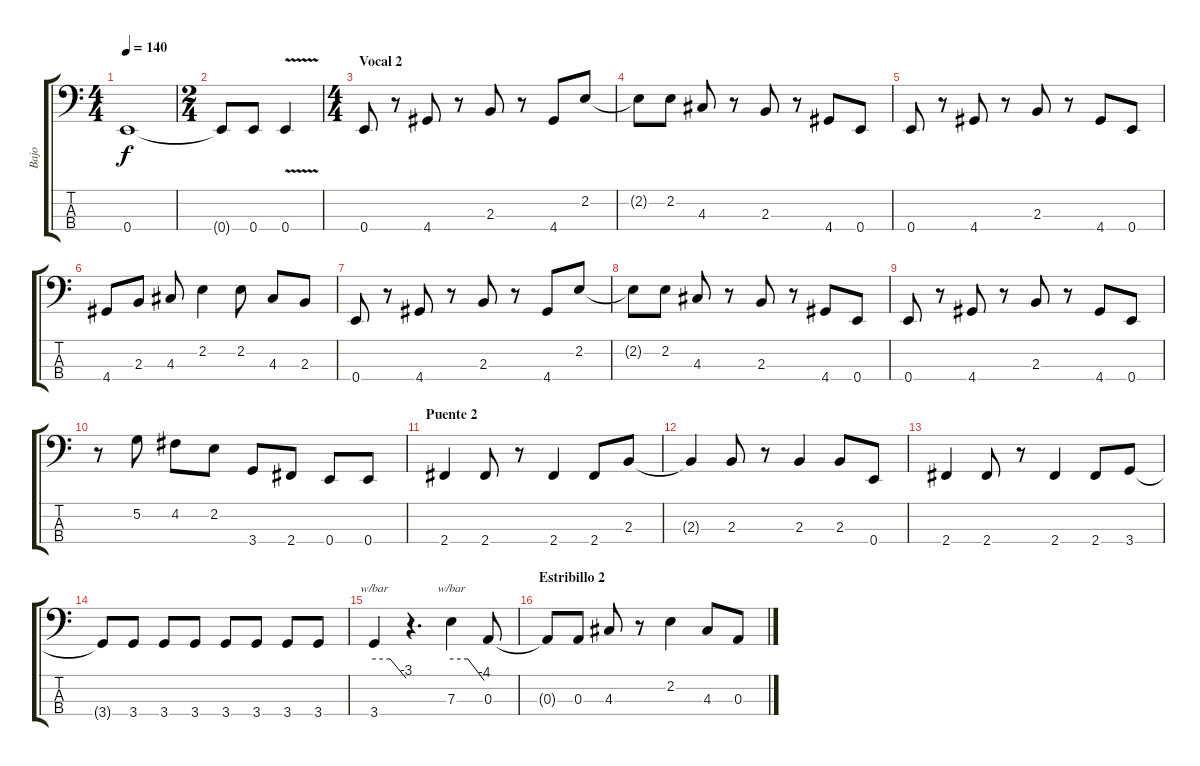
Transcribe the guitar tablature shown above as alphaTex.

\track ("Bajo" "Bajo") {instrument electricbasspick}
\staff {score tabs}
\tuning (G2 D2 A1 E1) {hide}
\ts (4 4)
\tempo 140
\clef f4
\ks c
0.4.1{dy f} |
\ts (2 4)
0.4{t}.8 0.4.8 0.4{v}.4 |
\ts (4 4)
\section ("" "Vocal 2")
0.4.8 r.8 4.4.8 r.8 2.3.8 r.8 4.4.8 2.2.8 |
2.2{t}.8 2.2.8 4.3.8 r.8 2.3.8 r.8 4.4.8 0.4.8 |
0.4.8 r.8 4.4.8 r.8 2.3.8 r.8 4.4.8 0.4.8 |
4.4.8 2.3.8 4.3.8 2.2.4 2.2.8 4.3.8 2.3.8 |
0.4.8 r.8 4.4.8 r.8 2.3.8 r.8 4.4.8 2.2.8 |
2.2{t}.8 2.2.8 4.3.8 r.8 2.3.8 r.8 4.4.8 0.4.8 |
0.4.8 r.8 4.4.8 r.8 2.3.8 r.8 4.4.8 0.4.8 |
r.8 5.2.8 4.2.8 2.2.8 3.4.8 2.4.8 0.4.8 0.4.8 |
\section ("" "Puente 2")
2.4.4 2.4.8 r.8 2.4.4 2.4.8 2.3.8 |
2.3{t}.4 2.3.8 r.8 2.3.4 2.3.8 0.4.8 |
2.4.4 2.4.8 r.8 2.4.4 2.4.8 3.4.8 |
3.4{t}.8 3.4.8 3.4.8 3.4.8 3.4.8 3.4.8 3.4.8 3.4.8 |
3.4.4{tbe (custom default 0 0 30 0 60 -12)} r.4{d} 7.3.4{tbe (custom default 0 0 30 0 60 -16)} 0.3.8 |
\section ("" "Estribillo 2")
0.3{t}.8 0.3.8 4.3.8 r.8 2.2.4 4.3.8 0.3.8
